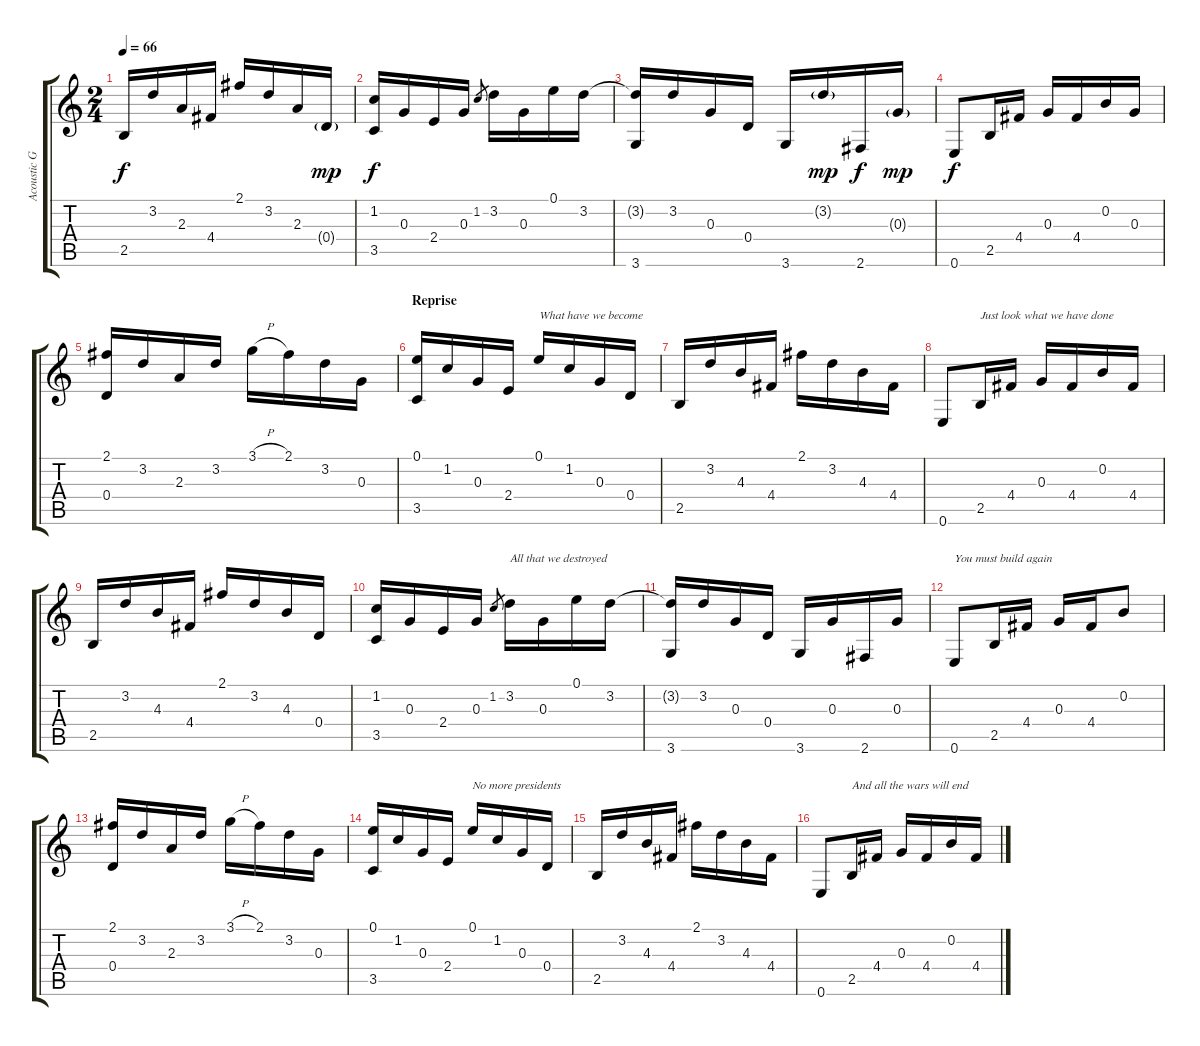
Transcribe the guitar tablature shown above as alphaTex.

\track ("Acoustic Guitar" "Acoustic G") {instrument acousticguitarsteel}
\staff {score tabs}
\tuning (E4 B3 G3 D3 A2 E2) {hide}
\ts (2 4)
\tempo 66
\clef g2
\ks c
2.5.16{dy f} 3.2.16 2.3.16 4.4.16 2.1.16 3.2.16 2.3.16 0.4{g}.16{dy mp} |
(1.2 3.5).16{dy f} 0.3.16 2.4.16 0.3.16 1.2.8{gr} 3.2.16 0.3.16 0.1.16 3.2.16 |
(3.2{t} 3.6).16 3.2.16 0.3.16 0.4.16 3.6.16 3.2{g}.16{dy mp} 2.6.16{dy f} 0.3{g}.16{dy mp} |
0.6.8{dy f} 2.5.16 4.4.16 0.3.16 4.4.16 0.2.16 0.3.16 |
(2.1 0.4).16 3.2.16 2.3.16 3.2.16 3.1{h}.16 2.1.16 3.2.16 0.3.16 |
\section ("" "Reprise")
(0.1 3.5).16 1.2.16 0.3.16 2.4.16 0.1.16{txt "What have we become"} 1.2.16 0.3.16 0.4.16 |
2.5.16 3.2.16 4.3.16 4.4.16 2.1.16 3.2.16 4.3.16 4.4.16 |
0.6.8 2.5.16{txt "Just look what we have done"} 4.4.16 0.3.16 4.4.16 0.2.16 4.4.16 |
2.5.16 3.2.16 4.3.16 4.4.16 2.1.16 3.2.16 4.3.16 0.4.16 |
(1.2 3.5).16 0.3.16 2.4.16 0.3.16 1.2.8{gr} 3.2.16{txt "All that we destroyed"} 0.3.16 0.1.16 3.2.16 |
(3.2{t} 3.6).16 3.2.16 0.3.16 0.4.16 3.6.16 0.3.16 2.6.16 0.3.16 |
0.6.8{txt "You must build again"} 2.5.16 4.4.16 0.3.16 4.4.16 0.2.8 |
(2.1 0.4).16 3.2.16 2.3.16 3.2.16 3.1{h}.16 2.1.16 3.2.16 0.3.16 |
(0.1 3.5).16 1.2.16 0.3.16 2.4.16 0.1.16{txt "No more presidents"} 1.2.16 0.3.16 0.4.16 |
2.5.16 3.2.16 4.3.16 4.4.16 2.1.16 3.2.16 4.3.16 4.4.16 |
0.6.8 2.5.16{txt "And all the wars will end"} 4.4.16 0.3.16 4.4.16 0.2.16 4.4.16
